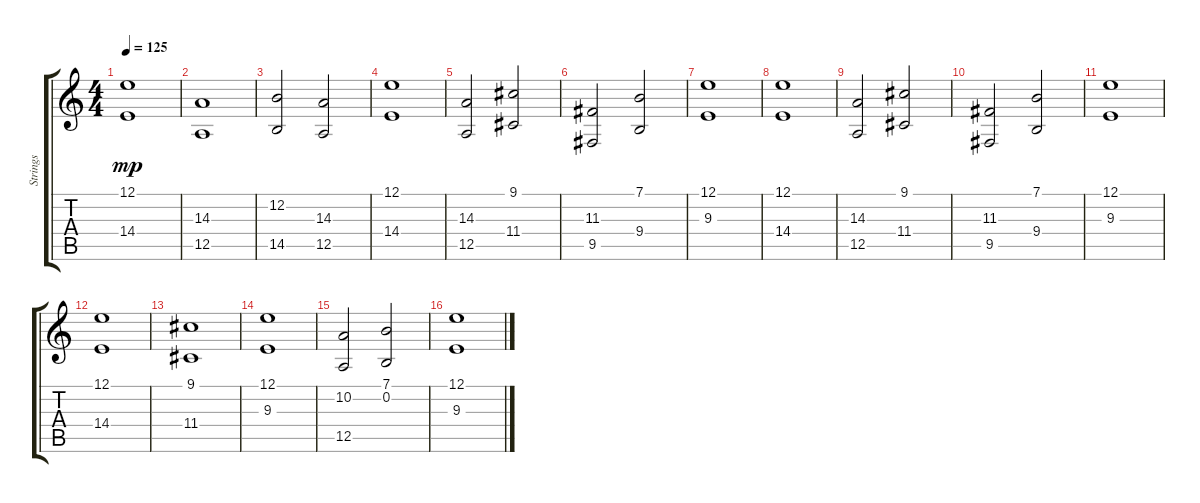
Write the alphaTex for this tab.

\track ("Strings" "Strings") {instrument stringensemble1}
\staff {score tabs}
\tuning (E4 B3 G3 D3 A2 E2) {hide}
\ts (4 4)
\tempo 125
\clef g2
\ks c
(12.1 14.4).1{dy mp} |
(14.3 12.5).1 |
(12.2 14.5).2 (14.3 12.5).2 |
(12.1 14.4).1 |
(14.3 12.5).2 (9.1 11.4).2 |
(11.3 9.5).2 (7.1 9.4).2 |
(12.1 9.3).1 |
(12.1 14.4).1 |
(14.3 12.5).2 (9.1 11.4).2 |
(11.3 9.5).2 (7.1 9.4).2 |
(12.1 9.3).1 |
(12.1 14.4).1 |
(9.1 11.4).1 |
(12.1 9.3).1 |
(10.2 12.5).2 (7.1 0.2).2 |
(12.1 9.3).1
